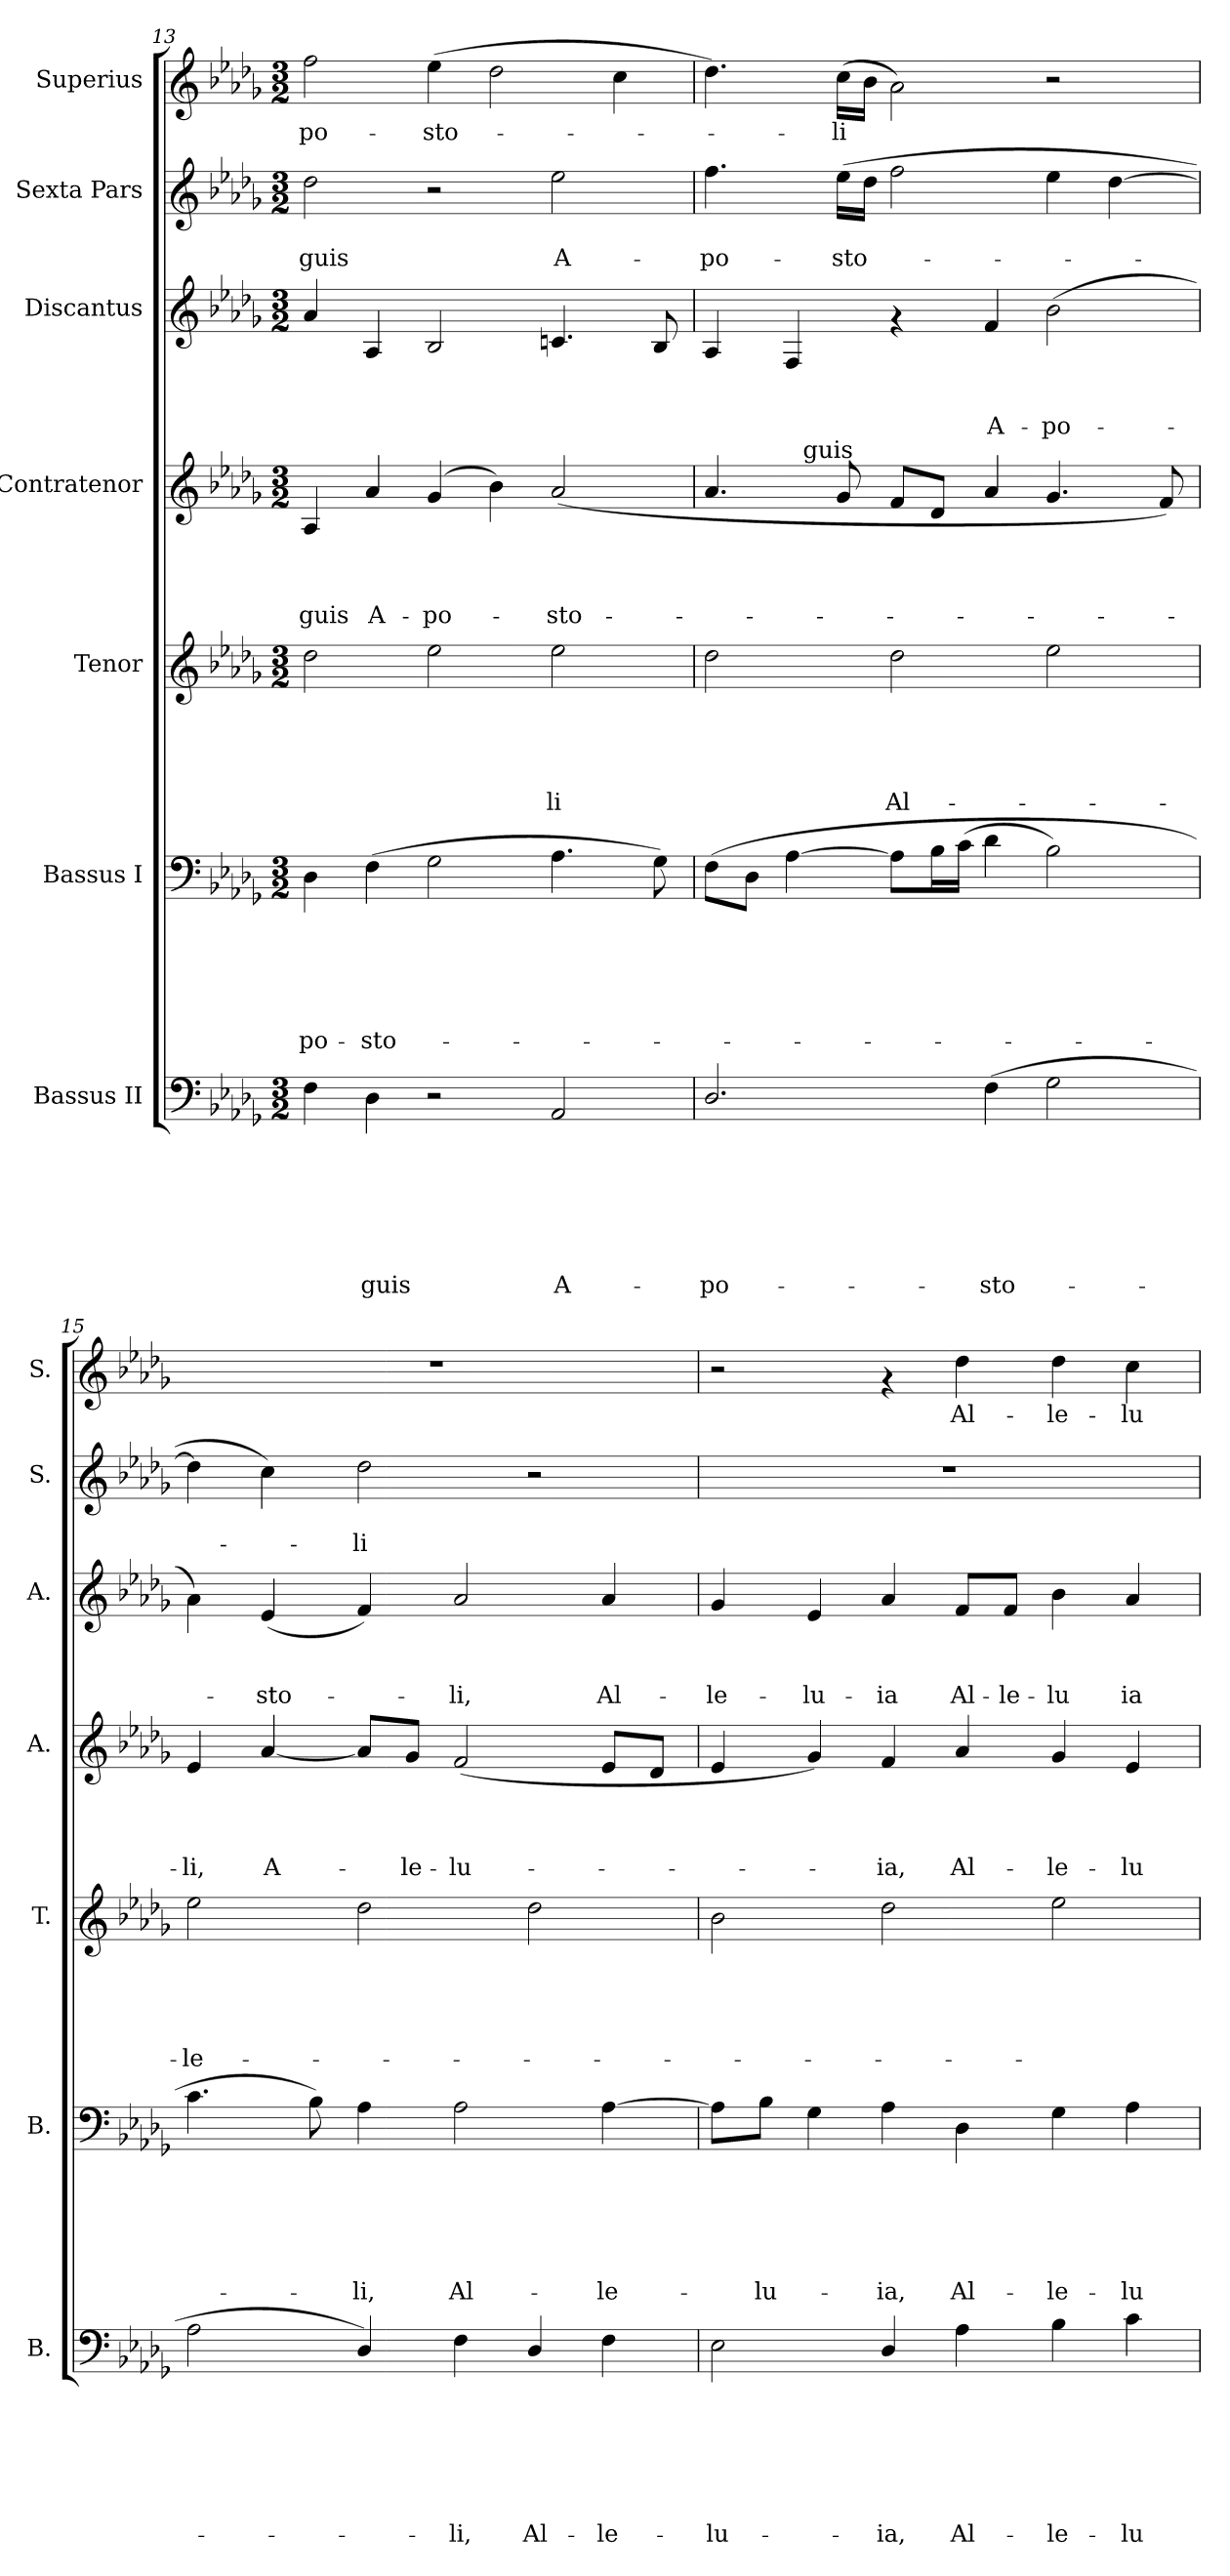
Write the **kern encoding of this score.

**kern	**text	**text	**text	**text	**text	**text	**text	**kern	**text	**text	**text	**text	**text	**text	**kern	**text	**text	**text	**text	**text	**kern	**text	**text	**text	**text	**kern	**text	**text	**text	**kern	**text	**text	**kern	**text
*part7	*part7	*part7	*part7	*part7	*part7	*part7	*part7	*part6	*part6	*part6	*part6	*part6	*part6	*part6	*part5	*part5	*part5	*part5	*part5	*part5	*part4	*part4	*part4	*part4	*part4	*part3	*part3	*part3	*part3	*part2	*part2	*part2	*part1	*part1
*staff7	*staff7	*staff7	*staff7	*staff7	*staff7	*staff7	*staff7	*staff6	*staff6	*staff6	*staff6	*staff6	*staff6	*staff6	*staff5	*staff5	*staff5	*staff5	*staff5	*staff5	*staff4	*staff4	*staff4	*staff4	*staff4	*staff3	*staff3	*staff3	*staff3	*staff2	*staff2	*staff2	*staff1	*staff1
*I"Bassus II	*	*	*	*	*	*	*	*I"Bassus I	*	*	*	*	*	*	*I"Tenor	*	*	*	*	*	*I"Contratenor	*	*	*	*	*I"Discantus	*	*	*	*I"Sexta Pars	*	*	*I"Superius	*
*I'B.	*	*	*	*	*	*	*	*I'B.	*	*	*	*	*	*	*I'T.	*	*	*	*	*	*I'A.	*	*	*	*	*I'A.	*	*	*	*I'S.	*	*	*I'S.	*
*clefF4	*	*	*	*	*	*	*	*clefF4	*	*	*	*	*	*	*clefG2	*	*	*	*	*	*clefG2	*	*	*	*	*clefG2	*	*	*	*clefG2	*	*	*clefG2	*
*k[b-e-a-d-g-]	*	*	*	*	*	*	*	*k[b-e-a-d-g-]	*	*	*	*	*	*	*k[b-e-a-d-g-]	*	*	*	*	*	*k[b-e-a-d-g-]	*	*	*	*	*k[b-e-a-d-g-]	*	*	*	*k[b-e-a-d-g-]	*	*	*k[b-e-a-d-g-]	*
*D-:	*	*	*	*	*	*	*	*D-:	*	*	*	*	*	*	*D-:	*	*	*	*	*	*D-:	*	*	*	*	*D-:	*	*	*	*D-:	*	*	*D-:	*
*M3/2	*	*	*	*	*	*	*	*M3/2	*	*	*	*	*	*	*M3/2	*	*	*	*	*	*M3/2	*	*	*	*	*M3/2	*	*	*	*M3/2	*	*	*M3/2	*
=13	=13	=13	=13	=13	=13	=13	=13	=13	=13	=13	=13	=13	=13	=13	=13	=13	=13	=13	=13	=13	=13	=13	=13	=13	=13	=13	=13	=13	=13	=13	=13	=13	=13	=13
!	!	!	!	!	!	!	!	!	!	!	!	!	!	!LO:LY:b	!	!	!	!	!	!	!	!	!	!	!LO:LY:b	!	!	!	!	!	!	!LO:LY:b	!	!LO:LY:b
4F\	.	.	.	.	.	.	.	4D-\	.	.	.	.	.	-po-	2dd-\	.	.	.	.	.	4A-/	.	.	.	-guis	4a-/	.	.	.	2dd-\	.	-guis	2ff\	-po-
!	!	!	!	!	!	!	!LO:LY:b	!	!	!	!	!	!	!LO:LY:b	!	!	!	!	!	!	!	!	!	!	!LO:LY:b	!	!	!	!	!	!	!	!	!
4D-\	.	.	.	.	.	.	-guis	(>4F\	.	.	.	.	.	-sto-	.	.	.	.	.	.	4a-/	.	.	.	A-	4A-/	.	.	.	.	.	.	.	.
!	!	!	!	!	!	!	!	!	!	!	!	!	!	!	!	!	!	!	!	!	!	!	!	!	!LO:LY:b	!	!	!	!	!	!	!	!	!LO:LY:b
2r	.	.	.	.	.	.	.	2G-\	.	.	.	.	.	.	2ee-\	.	.	.	.	.	(<4g-/	.	.	.	-po-	2B-/	.	.	.	2r	.	.	(>4ee-\	-sto-
.	.	.	.	.	.	.	.	.	.	.	.	.	.	.	.	.	.	.	.	.	4b-\)	.	.	.	.	.	.	.	.	.	.	.	2dd-\	.
!	!	!	!	!	!	!	!LO:LY:b	!	!	!	!	!	!	!	!	!	!	!	!	!LO:LY:b	!	!	!	!	!LO:LY:b	!	!	!	!	!	!	!LO:LY:b	!	!
2AA-/	.	.	.	.	.	.	A-	4.A-\	.	.	.	.	.	.	2ee-\	.	.	.	.	-li	(<2a-/	.	.	.	-sto-	4.cn/	.	.	.	2ee-\	.	A-	.	.
.	.	.	.	.	.	.	.	.	.	.	.	.	.	.	.	.	.	.	.	.	.	.	.	.	.	.	.	.	.	.	.	.	4cc\	.
.	.	.	.	.	.	.	.	8G-\)	.	.	.	.	.	.	.	.	.	.	.	.	.	.	.	.	.	8B-/	.	.	.	.	.	.	.	.
!!LO:PB:g=z
=14	=14	=14	=14	=14	=14	=14	=14	=14	=14	=14	=14	=14	=14	=14	=14	=14	=14	=14	=14	=14	=14	=14	=14	=14	=14	=14	=14	=14	=14	=14	=14	=14	=14	=14
!	!	!	!	!	!	!	!LO:LY:b	!	!	!	!	!	!	!	!	!	!	!	!	!	!	!	!	!	!	!	!	!	!	!	!	!LO:LY:b	!	!
*	*	*	*	*	*	*	*	*	*	*	*	*	*	*	*	*	*	*	*	*	*^	*	*	*	*	*	*	*	*	*	*	*	*	*
2.D-/	.	.	.	.	.	.	-po-	(>8F\L	.	.	.	.	.	.	2dd-\	.	.	.	.	.	4.a-/	4ryy	.	.	.	.	4A-/	.	.	.	4.ff\	.	-po-	4.dd-\)	.
.	.	.	.	.	.	.	.	8D-\J	.	.	.	.	.	.	.	.	.	.	.	.	.	.	.	.	.	.	.	.	.	.	.	.	.	.	.
.	.	.	.	.	.	.	.	[>4A-\	.	.	.	.	.	.	.	.	.	.	.	.	.	32ryy	.	.	.	.	4F/	.	.	.	.	.	.	.	.
!	!	!	!	!	!	!	!	!	!	!	!	!	!	!	!	!	!	!	!	!	!	!LO:TX:a:t=guis	!	!	!	!	!	!	!	!	!	!	!	!	!
.	.	.	.	.	.	.	.	.	.	.	.	.	.	.	.	.	.	.	.	.	.	1ryy	.	.	.	.	.	.	.	.	.	.	.	.	.
!	!	!	!	!	!	!	!	!	!	!	!	!	!	!	!	!	!	!	!	!	!	!	!	!	!	!	!	!	!	!	!	!	!LO:LY:b	!	!LO:LY:b
.	.	.	.	.	.	.	.	.	.	.	.	.	.	.	.	.	.	.	.	.	8g-/	.	.	.	.	.	.	.	.	.	(>16ee-\LL	.	-sto-	(>16cc\LL	-li
.	.	.	.	.	.	.	.	.	.	.	.	.	.	.	.	.	.	.	.	.	.	.	.	.	.	.	.	.	.	.	16dd-\JJ	.	.	16b-\JJ	.
!	!	!	!	!	!	!	!	!	!	!	!	!	!	!	!	!	!	!	!	!LO:LY:b	!	!	!	!	!	!	!	!	!	!	!	!	!	!	!
.	.	.	.	.	.	.	.	8A-\L]	.	.	.	.	.	.	2dd-\	.	.	.	.	Al-	8f/L	.	.	.	.	.	4rf	.	.	.	2ff\	.	.	2a-\)	.
.	.	.	.	.	.	.	.	16B-\L	.	.	.	.	.	.	.	.	.	.	.	.	8d-/J	.	.	.	.	.	.	.	.	.	.	.	.	.	.
.	.	.	.	.	.	.	.	(<16c\JJ	.	.	.	.	.	.	.	.	.	.	.	.	.	.	.	.	.	.	.	.	.	.	.	.	.	.	.
!	!	!	!	!	!	!	!LO:LY:b	!	!	!	!	!	!	!	!	!	!	!	!	!	!	!	!	!	!	!	!	!	!	!LO:LY:b	!	!	!	!	!
(>4F\	.	.	.	.	.	.	-sto-	4d-\	.	.	.	.	.	.	.	.	.	.	.	.	4a-/	.	.	.	.	.	4f/	.	.	-A-	.	.	.	.	.
!	!	!	!	!	!	!	!	!	!	!	!	!	!	!	!	!	!	!	!	!	!	!	!	!	!	!	!	!	!	!LO:LY:b	!	!	!	!	!
2G-\	.	.	.	.	.	.	.	2B-\)	.	.	.	.	.	.	2ee-\	.	.	.	.	.	4.g-/	.	.	.	.	.	(>2b-\	.	.	-po-	4ee-\	.	.	2r	.
.	.	.	.	.	.	.	.	.	.	.	.	.	.	.	.	.	.	.	.	.	.	.	.	.	.	.	.	.	.	.	[>4dd-\	.	.	.	.
.	.	.	.	.	.	.	.	.	.	.	.	.	.	.	.	.	.	.	.	.	.	8..ryy	.	.	.	.	.	.	.	.	.	.	.	.	.
.	.	.	.	.	.	.	.	.	.	.	.	.	.	.	.	.	.	.	.	.	8f/)	.	.	.	.	.	.	.	.	.	.	.	.	.	.
=15	=15	=15	=15	=15	=15	=15	=15	=15	=15	=15	=15	=15	=15	=15	=15	=15	=15	=15	=15	=15	=15	=15	=15	=15	=15	=15	=15	=15	=15	=15	=15	=15	=15	=15	=15
!	!	!	!	!	!	!	!	!	!	!	!	!	!	!	!	!	!	!	!	!LO:LY:b	!	!	!	!	!	!LO:LY:b	!	!	!	!	!	!	!	!	!
*	*	*	*	*	*	*	*	*	*	*	*	*	*	*	*	*	*	*	*	*	*v	*v	*	*	*	*	*	*	*	*	*	*	*	*	*
2A-\	.	.	.	.	.	.	.	4.c\	.	.	.	.	.	.	2ee-\	.	.	.	.	-le-	4e-/	.	.	.	-li,	4a-\)	.	.	.	4dd-\]	.	.	1.r	.
!	!	!	!	!	!	!	!	!	!	!	!	!	!	!	!	!	!	!	!	!	!	!	!	!	!LO:LY:b	!	!	!	!LO:LY:b	!	!	!	!	!
.	.	.	.	.	.	.	.	.	.	.	.	.	.	.	.	.	.	.	.	.	[<4a-/	.	.	.	A-	(<4e-/	.	.	-sto-	4cc\)	.	.	.	.
.	.	.	.	.	.	.	.	8B-\)	.	.	.	.	.	.	.	.	.	.	.	.	.	.	.	.	.	.	.	.	.	.	.	.	.	.
!	!	!	!	!	!	!	!	!	!	!	!	!	!	!LO:LY:b	!	!	!	!	!	!	!	!	!	!	!	!	!	!	!	!	!	!LO:LY:b	!	!
4D-/)	.	.	.	.	.	.	.	4A-\	.	.	.	.	.	-li,	2dd-\	.	.	.	.	.	8a-/L]	.	.	.	.	4f/)	.	.	.	2dd-\	.	-li	.	.
!	!	!	!	!	!	!	!	!	!	!	!	!	!	!	!	!	!	!	!	!	!	!	!	!	!LO:LY:b	!	!	!	!	!	!	!	!	!
.	.	.	.	.	.	.	.	.	.	.	.	.	.	.	.	.	.	.	.	.	8g-/J	.	.	.	-le-	.	.	.	.	.	.	.	.	.
!	!	!	!	!	!	!	!LO:LY:b	!	!	!	!	!	!	!LO:LY:b	!	!	!	!	!	!	!	!	!	!	!LO:LY:b	!	!	!	!LO:LY:b	!	!	!	!	!
4F\	.	.	.	.	.	.	-li,	2A-\	.	.	.	.	.	Al-	.	.	.	.	.	.	(<2f/	.	.	.	-lu-	2a-/	.	.	-li,	.	.	.	.	.
!	!	!	!	!	!	!	!LO:LY:b	!	!	!	!	!	!	!	!	!	!	!	!	!	!	!	!	!	!	!	!	!	!	!	!	!	!	!
4D-/	.	.	.	.	.	.	Al-	.	.	.	.	.	.	.	2dd-\	.	.	.	.	.	.	.	.	.	.	.	.	.	.	2r	.	.	.	.
!	!	!	!	!	!	!	!LO:LY:b	!	!	!	!	!	!	!LO:LY:b	!	!	!	!	!	!	!	!	!	!	!	!	!	!	!LO:LY:b	!	!	!	!	!
4F\	.	.	.	.	.	.	-le-	[>4A-\	.	.	.	.	.	-le-	.	.	.	.	.	.	8e-/L	.	.	.	.	4a-/	.	.	Al-	.	.	.	.	.
.	.	.	.	.	.	.	.	.	.	.	.	.	.	.	.	.	.	.	.	.	8d-/J	.	.	.	.	.	.	.	.	.	.	.	.	.
=16	=16	=16	=16	=16	=16	=16	=16	=16	=16	=16	=16	=16	=16	=16	=16	=16	=16	=16	=16	=16	=16	=16	=16	=16	=16	=16	=16	=16	=16	=16	=16	=16	=16	=16
!	!	!	!	!	!	!	!LO:LY:b	!	!	!	!	!	!	!	!	!	!	!	!	!	!	!	!	!	!	!	!	!	!LO:LY:b	!	!	!	!	!
2E-\	.	.	.	.	.	.	-lu-	8A-\L]	.	.	.	.	.	.	2b-\	.	.	.	.	.	4e-/	.	.	.	.	4g-/	.	.	-le-	1.r	.	.	2r	.
!	!	!	!	!	!	!	!	!	!	!	!	!	!	!LO:LY:b	!	!	!	!	!	!	!	!	!	!	!	!	!	!	!	!	!	!	!	!
.	.	.	.	.	.	.	.	8B-\J	.	.	.	.	.	-lu-	.	.	.	.	.	.	.	.	.	.	.	.	.	.	.	.	.	.	.	.
!	!	!	!	!	!	!	!	!	!	!	!	!	!	!	!	!	!	!	!	!	!	!	!	!	!	!	!	!	!LO:LY:b	!	!	!	!	!
.	.	.	.	.	.	.	.	4G-\	.	.	.	.	.	.	.	.	.	.	.	.	4g-/)	.	.	.	.	4e-/	.	.	-lu-	.	.	.	.	.
!	!	!	!	!	!	!	!LO:LY:b	!	!	!	!	!	!	!LO:LY:b	!	!	!	!	!	!	!	!	!	!	!LO:LY:b	!	!	!	!LO:LY:b	!	!	!	!	!
4D-/	.	.	.	.	.	.	-ia,	4A-\	.	.	.	.	.	-ia,	2dd-\	.	.	.	.	.	4f/	.	.	.	-ia,	4a-/	.	.	-ia	.	.	.	4rf	.
!	!	!	!	!	!	!	!LO:LY:b	!	!	!	!	!	!	!LO:LY:b	!	!	!	!	!	!	!	!	!	!	!LO:LY:b	!	!	!	!LO:LY:b	!	!	!	!	!LO:LY:b
4A-\	.	.	.	.	.	.	Al-	4D-\	.	.	.	.	.	Al-	.	.	.	.	.	.	4a-/	.	.	.	Al-	8f/L	.	.	Al-	.	.	.	4dd-\	Al-
!	!	!	!	!	!	!	!	!	!	!	!	!	!	!	!	!	!	!	!	!	!	!	!	!	!	!	!	!	!LO:LY:b	!	!	!	!	!
.	.	.	.	.	.	.	.	.	.	.	.	.	.	.	.	.	.	.	.	.	.	.	.	.	.	8f/J	.	.	-le-	.	.	.	.	.
!	!	!	!	!	!	!	!LO:LY:b	!	!	!	!	!	!	!LO:LY:b	!	!	!	!	!	!	!	!	!	!	!LO:LY:b	!	!	!	!LO:LY:b	!	!	!	!	!LO:LY:b
4B-\	.	.	.	.	.	.	-le-	4G-\	.	.	.	.	.	-le-	2ee-\	.	.	.	.	.	4g-/	.	.	.	-le-	4b-\	.	.	-lu	.	.	.	4dd-\	-le-
!	!	!	!	!	!	!	!LO:LY:b	!	!	!	!	!	!	!LO:LY:b	!	!	!	!	!	!	!	!	!	!	!LO:LY:b	!	!	!	!LO:LY:b	!	!	!	!	!LO:LY:b
4c\	.	.	.	.	.	.	-lu-	4A-\	.	.	.	.	.	-lu-	.	.	.	.	.	.	4e-/	.	.	.	-lu-	4a-/	.	.	ia	.	.	.	4cc\	-lu-
=	=	=	=	=	=	=	=	=	=	=	=	=	=	=	=	=	=	=	=	=	=	=	=	=	=	=	=	=	=	=	=	=	=	=
*-	*-	*-	*-	*-	*-	*-	*-	*-	*-	*-	*-	*-	*-	*-	*-	*-	*-	*-	*-	*-	*-	*-	*-	*-	*-	*-	*-	*-	*-	*-	*-	*-	*-	*-
